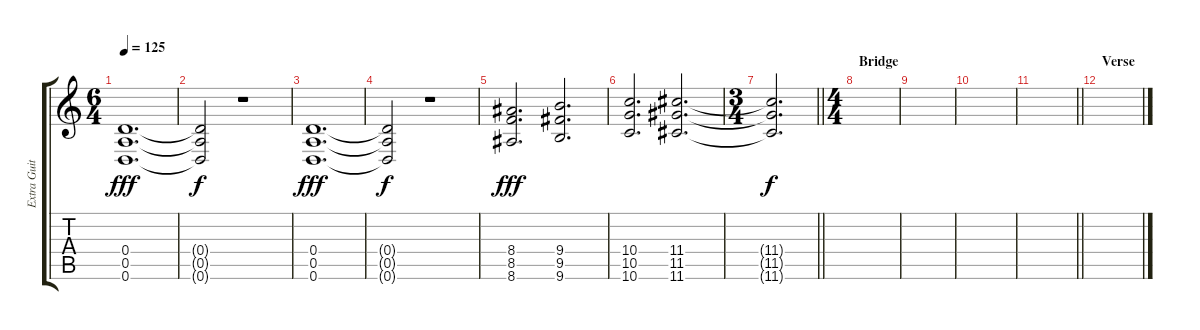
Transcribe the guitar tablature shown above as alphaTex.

\track ("Extra Guitar" "Extra Guit") {instrument distortionguitar}
\staff {score tabs}
\tuning (E4 B3 G3 D3 A2 D2) {hide}
\ts (6 4)
\tempo 125
\clef g2
\ks c
(0.4 0.5 0.6).1{d dy fff} |
(0.4{t} 0.5{t} 0.6{t}).2{dy f} r.1 |
(0.4 0.5 0.6).1{d dy fff} |
(0.4{t} 0.5{t} 0.6{t}).2{dy f} r.1 |
(8.4 8.5 8.6).2{d dy fff} (9.4 9.5 9.6).2{d} |
(10.4 10.5 10.6).2{d} (11.4 11.5 11.6).2{d} |
\ts (3 4)
\barLineRight lightlight
(11.4{t} 11.5{t} 11.6{t}).2{d dy f} |
\ts (4 4)
\section ("" "Bridge")
|
|
|
\barLineRight lightlight
|
\section ("" "Verse")
